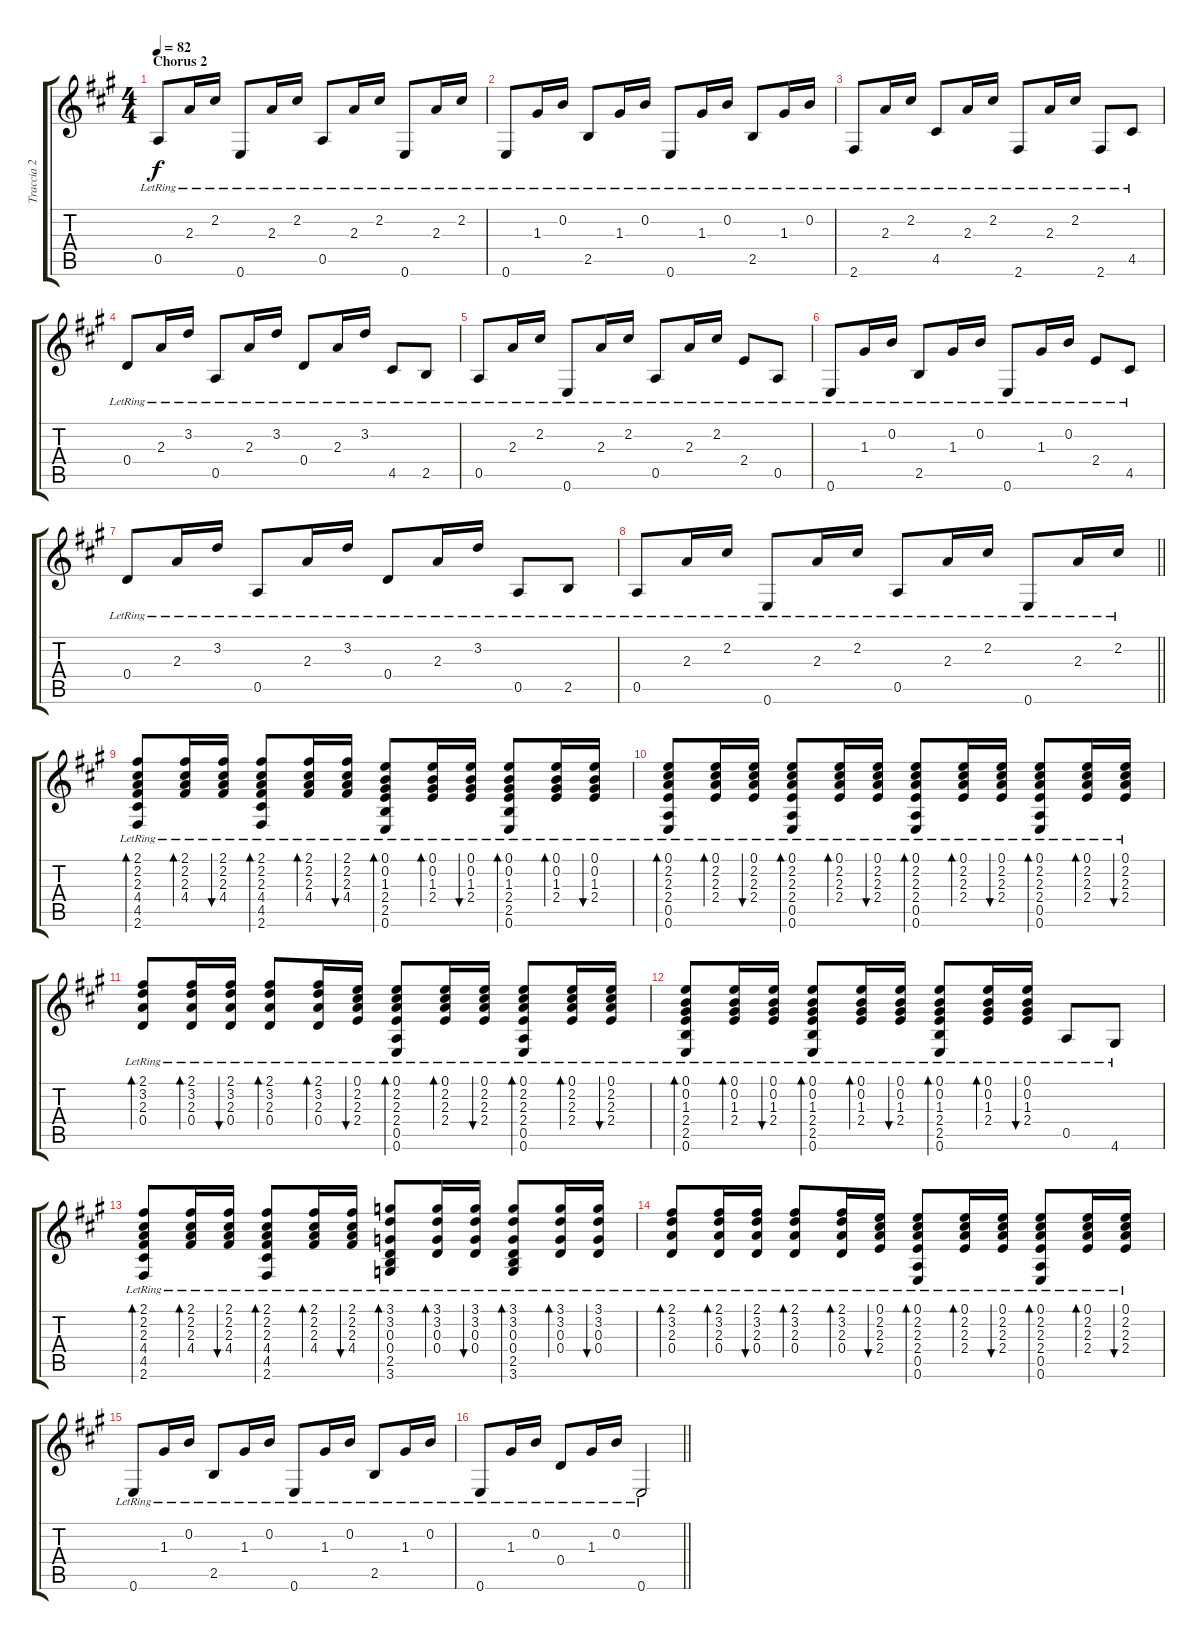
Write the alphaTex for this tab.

\track ("Traccia 2" "Traccia 2") {instrument acousticguitarsteel}
\staff {score tabs}
\tuning (E4 B3 G3 D3 A2 E2) {hide}
\ts (4 4)
\section ("" "Chorus 2")
\tempo 82
\clef g2
\ks a
0.5{lr}.8{dy f} 2.3{lr}.16 2.2{lr}.16 0.6{lr}.8 2.3{lr}.16 2.2{lr}.16 0.5{lr}.8 2.3{lr}.16 2.2{lr}.16 0.6{lr}.8 2.3{lr}.16 2.2{lr}.16 |
0.6{lr}.8 1.3{lr}.16 0.2{lr}.16 2.5{lr}.8 1.3{lr}.16 0.2{lr}.16 0.6{lr}.8 1.3{lr}.16 0.2{lr}.16 2.5{lr}.8 1.3{lr}.16 0.2{lr}.16 |
2.6{lr}.8 2.3{lr}.16 2.2{lr}.16 4.5{lr}.8 2.3{lr}.16 2.2{lr}.16 2.6{lr}.8 2.3{lr}.16 2.2{lr}.16 2.6{lr}.8 4.5{lr}.8 |
0.4{lr}.8 2.3{lr}.16 3.2{lr}.16 0.5{lr}.8 2.3{lr}.16 3.2{lr}.16 0.4{lr}.8 2.3{lr}.16 3.2{lr}.16 4.5{lr}.8 2.5{lr}.8 |
0.5{lr}.8 2.3{lr}.16 2.2{lr}.16 0.6{lr}.8 2.3{lr}.16 2.2{lr}.16 0.5{lr}.8 2.3{lr}.16 2.2{lr}.16 2.4{lr}.8 0.5{lr}.8 |
0.6{lr}.8 1.3{lr}.16 0.2{lr}.16 2.5{lr}.8 1.3{lr}.16 0.2{lr}.16 0.6{lr}.8 1.3{lr}.16 0.2{lr}.16 2.4{lr}.8 4.5{lr}.8 |
0.4{lr}.8 2.3{lr}.16 3.2{lr}.16 0.5{lr}.8 2.3{lr}.16 3.2{lr}.16 0.4{lr}.8 2.3{lr}.16 3.2{lr}.16 0.5{lr}.8 2.5{lr}.8 |
\barLineRight lightlight
0.5{lr}.8 2.3{lr}.16 2.2{lr}.16 0.6{lr}.8 2.3{lr}.16 2.2{lr}.16 0.5{lr}.8 2.3{lr}.16 2.2{lr}.16 0.6{lr}.8 2.3{lr}.16 2.2{lr}.16 |
(2.1{lr} 2.2{lr} 2.3{lr} 4.4{lr} 4.5{lr} 2.6{lr}).8{bd 60} (2.1{lr} 2.2{lr} 2.3{lr} 4.4{lr}).16{bd 60} (2.1{lr} 2.2{lr} 2.3{lr} 4.4{lr}).16{bu 60} (2.1{lr} 2.2{lr} 2.3{lr} 4.4{lr} 4.5{lr} 2.6{lr}).8{bd 60} (2.1{lr} 2.2{lr} 2.3{lr} 4.4{lr}).16{bd 60} (2.1{lr} 2.2{lr} 2.3{lr} 4.4{lr}).16{bu 60} (0.1{lr} 0.2{lr} 1.3{lr} 2.4{lr} 2.5{lr} 0.6{lr}).8{bd 60} (0.1{lr} 0.2{lr} 1.3{lr} 2.4{lr}).16{bd 60} (0.1{lr} 0.2{lr} 1.3{lr} 2.4{lr}).16{bu 60} (0.1{lr} 0.2{lr} 1.3{lr} 2.4{lr} 2.5{lr} 0.6{lr}).8{bd 60} (0.1{lr} 0.2{lr} 1.3{lr} 2.4{lr}).16{bd 60} (0.1{lr} 0.2{lr} 1.3{lr} 2.4{lr}).16{bu 60} |
(0.1{lr} 2.2{lr} 2.3{lr} 2.4{lr} 0.5{lr} 0.6{lr}).8{bd 60} (0.1{lr} 2.2{lr} 2.3{lr} 2.4{lr}).16{bd 60} (0.1{lr} 2.2{lr} 2.3{lr} 2.4{lr}).16{bu 60} (0.1{lr} 2.2{lr} 2.3{lr} 2.4{lr} 0.5{lr} 0.6{lr}).8{bd 60} (0.1{lr} 2.2{lr} 2.3{lr} 2.4{lr}).16{bd 60} (0.1{lr} 2.2{lr} 2.3{lr} 2.4{lr}).16{bu 60} (0.1{lr} 2.2{lr} 2.3{lr} 2.4{lr} 0.5{lr} 0.6{lr}).8{bd 60} (0.1{lr} 2.2{lr} 2.3{lr} 2.4{lr}).16{bd 60} (0.1{lr} 2.2{lr} 2.3{lr} 2.4{lr}).16{bu 60} (0.1{lr} 2.2{lr} 2.3{lr} 2.4{lr} 0.5{lr} 0.6{lr}).8{bd 60} (0.1{lr} 2.2{lr} 2.3{lr} 2.4{lr}).16{bd 60} (0.1{lr} 2.2{lr} 2.3{lr} 2.4{lr}).16{bu 60} |
(2.1{lr} 3.2{lr} 2.3{lr} 0.4{lr}).8{bd 60} (2.1{lr} 3.2{lr} 2.3{lr} 0.4{lr}).16{bd 60} (2.1{lr} 3.2{lr} 2.3{lr} 0.4{lr}).16{bu 60} (2.1{lr} 3.2{lr} 2.3{lr} 0.4{lr}).8{bd 60} (2.1{lr} 3.2{lr} 2.3{lr} 0.4{lr}).16{bd 60} (0.1{lr} 2.2{lr} 2.3{lr} 2.4{lr}).16{bu 60} (0.1{lr} 2.2{lr} 2.3{lr} 2.4{lr} 0.5{lr} 0.6{lr}).8{bd 60} (0.1{lr} 2.2{lr} 2.3{lr} 2.4{lr}).16{bd 60} (0.1{lr} 2.2{lr} 2.3{lr} 2.4{lr}).16{bu 60} (0.1{lr} 2.2{lr} 2.3{lr} 2.4{lr} 0.5{lr} 0.6{lr}).8{bd 60} (0.1{lr} 2.2{lr} 2.3{lr} 2.4{lr}).16{bd 60} (0.1{lr} 2.2{lr} 2.3{lr} 2.4{lr}).16{bu 60} |
(0.1{lr} 0.2{lr} 1.3{lr} 2.4{lr} 2.5{lr} 0.6{lr}).8{bd 60} (0.1{lr} 0.2{lr} 1.3{lr} 2.4{lr}).16{bd 60} (0.1{lr} 0.2{lr} 1.3{lr} 2.4{lr}).16{bu 60} (0.1{lr} 0.2{lr} 1.3{lr} 2.4{lr} 2.5{lr} 0.6{lr}).8{bd 60} (0.1{lr} 0.2{lr} 1.3{lr} 2.4{lr}).16{bd 60} (0.1{lr} 0.2{lr} 1.3{lr} 2.4{lr}).16{bu 60} (0.1{lr} 0.2{lr} 1.3{lr} 2.4{lr} 2.5{lr} 0.6{lr}).8{bd 60} (0.1{lr} 0.2{lr} 1.3{lr} 2.4{lr}).16{bd 60} (0.1{lr} 0.2{lr} 1.3{lr} 2.4{lr}).16{bu 60} 0.5{lr}.8 4.6{lr}.8 |
(2.1{lr} 2.2{lr} 2.3{lr} 4.4{lr} 4.5{lr} 2.6{lr}).8{bd 60} (2.1{lr} 2.2{lr} 2.3{lr} 4.4{lr}).16{bd 60} (2.1{lr} 2.2{lr} 2.3{lr} 4.4{lr}).16{bu 60} (2.1{lr} 2.2{lr} 2.3{lr} 4.4{lr} 4.5{lr} 2.6{lr}).8{bd 60} (2.1{lr} 2.2{lr} 2.3{lr} 4.4{lr}).16{bd 60} (2.1{lr} 2.2{lr} 2.3{lr} 4.4{lr}).16{bu 60} (3.1{lr} 3.2{lr} 0.3{lr} 0.4{lr} 2.5{lr} 3.6{lr}).8{bd 60} (3.1{lr} 3.2{lr} 0.3{lr} 0.4{lr}).16{bd 60} (3.1{lr} 3.2{lr} 0.3{lr} 0.4{lr}).16{bu 60} (3.1{lr} 3.2{lr} 0.3{lr} 0.4{lr} 2.5{lr} 3.6{lr}).8{bd 60} (3.1{lr} 3.2{lr} 0.3{lr} 0.4{lr}).16{bd 60} (3.1{lr} 3.2{lr} 0.3{lr} 0.4{lr}).16{bu 60} |
(2.1{lr} 3.2{lr} 2.3{lr} 0.4{lr}).8{bd 60} (2.1{lr} 3.2{lr} 2.3{lr} 0.4{lr}).16{bd 60} (2.1{lr} 3.2{lr} 2.3{lr} 0.4{lr}).16{bu 60} (2.1{lr} 3.2{lr} 2.3{lr} 0.4{lr}).8{bd 60} (2.1{lr} 3.2{lr} 2.3{lr} 0.4{lr}).16{bd 60} (0.1{lr} 2.2{lr} 2.3{lr} 2.4{lr}).16{bu 60} (0.1{lr} 2.2{lr} 2.3{lr} 2.4{lr} 0.5{lr} 0.6{lr}).8{bd 60} (0.1{lr} 2.2{lr} 2.3{lr} 2.4{lr}).16{bd 60} (0.1{lr} 2.2{lr} 2.3{lr} 2.4{lr}).16{bu 60} (0.1{lr} 2.2{lr} 2.3{lr} 2.4{lr} 0.5{lr} 0.6{lr}).8{bd 60} (0.1{lr} 2.2{lr} 2.3{lr} 2.4{lr}).16{bd 60} (0.1{lr} 2.2{lr} 2.3{lr} 2.4{lr}).16{bu 60} |
0.6{lr}.8 1.3{lr}.16 0.2{lr}.16 2.5{lr}.8 1.3{lr}.16 0.2{lr}.16 0.6{lr}.8 1.3{lr}.16 0.2{lr}.16 2.5{lr}.8 1.3{lr}.16 0.2{lr}.16 |
\barLineRight lightlight
0.6{lr}.8 1.3{lr}.16 0.2{lr}.16 0.4{lr}.8 1.3{lr}.16 0.2{lr}.16 0.6{lr}.2
